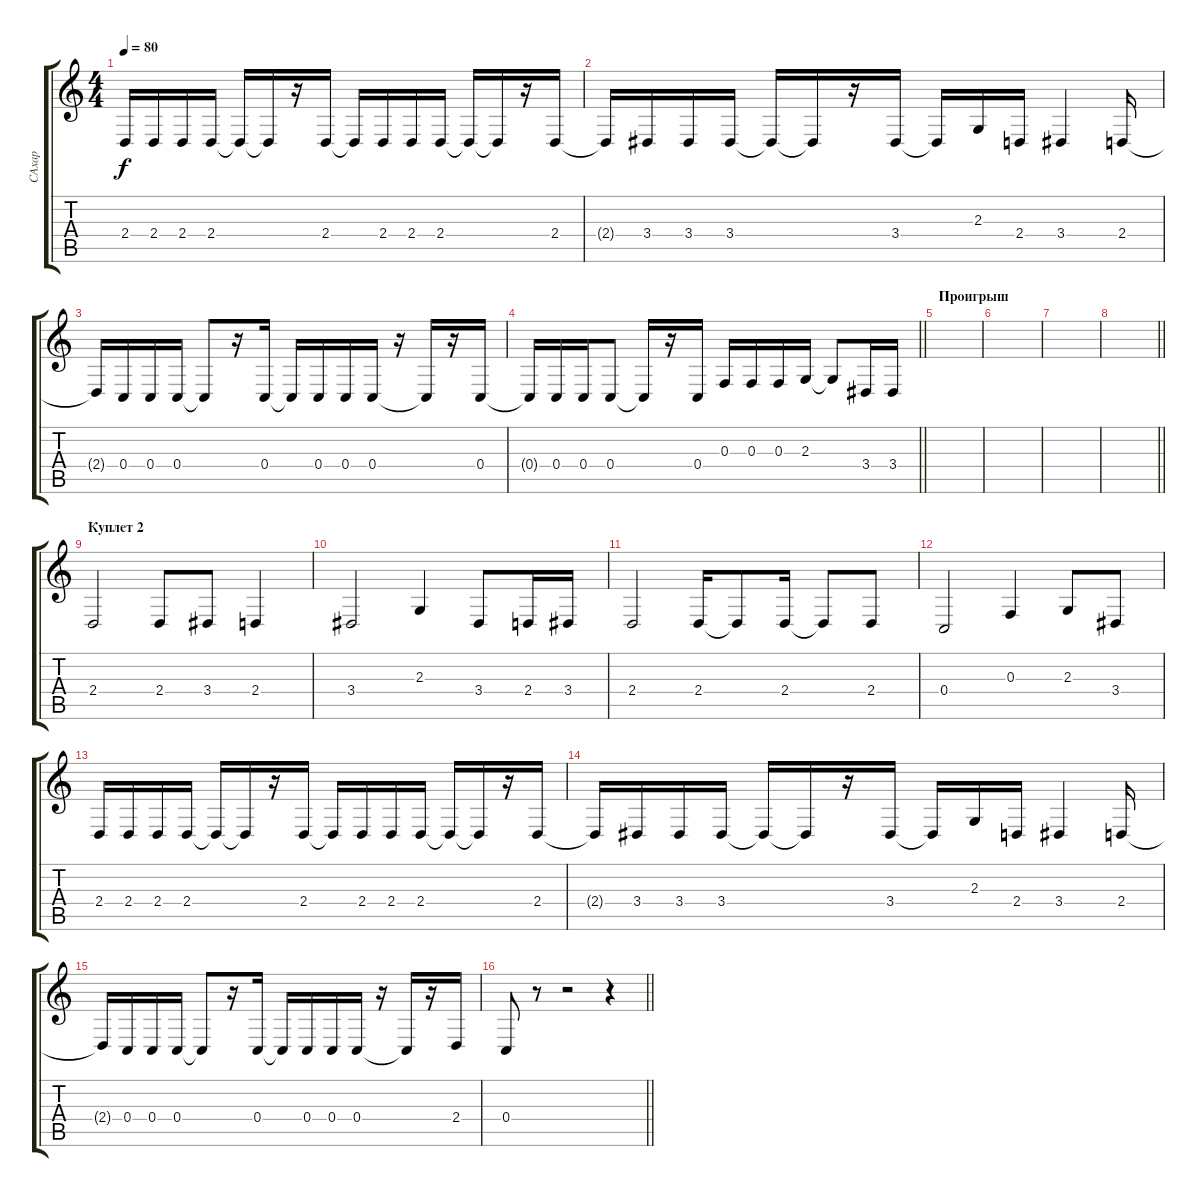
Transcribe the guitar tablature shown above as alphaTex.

\track ("САхар" "САхар") {instrument lead2sawtooth}
\staff {score tabs}
\tuning (D4 A3 F3 C3 G2 C2) {hide}
\ts (4 4)
\tempo 80
\clef g2
\ks c
2.4.16{dy f} 2.4.16 2.4.16 2.4.16 2.4{t}.16 2.4{t}.16 r.16 2.4.16 2.4{t}.16 2.4.16 2.4.16 2.4.16 2.4{t}.16 2.4{t}.16 r.16 2.4.16 |
2.4{t}.16 3.4.16 3.4.16 3.4.16 3.4{t}.16 3.4{t}.16 r.16 3.4.16 3.4{t}.16 2.3.16 2.4.16 3.4.4 2.4.16 |
2.4{t}.16 0.4.16 0.4.16 0.4.16 0.4{t}.8 r.16 0.4.16 0.4{t}.16 0.4.16 0.4.16 0.4.16 r.16 0.4{t}.16 r.16 0.4.16 |
\barLineRight lightlight
0.4{t}.16 0.4.16 0.4.16 0.4.8 0.4{t}.16 r.16 0.4.16 0.3.16 0.3.16 0.3.16 2.3.16 2.3{t}.8 3.4.16 3.4.16 |
\section ("" "Проигрыш")
|
|
|
\barLineRight lightlight
|
\section ("" "Куплет 2")
2.4.2 2.4.8 3.4.8 2.4.4 |
3.4.2 2.3.4 3.4.8 2.4.16 3.4.16 |
2.4.2 2.4.16 2.4{t}.8 2.4.16 2.4{t}.8 2.4.8 |
0.4.2 0.3.4 2.3.8 3.4.8 |
2.4.16 2.4.16 2.4.16 2.4.16 2.4{t}.16 2.4{t}.16 r.16 2.4.16 2.4{t}.16 2.4.16 2.4.16 2.4.16 2.4{t}.16 2.4{t}.16 r.16 2.4.16 |
2.4{t}.16 3.4.16 3.4.16 3.4.16 3.4{t}.16 3.4{t}.16 r.16 3.4.16 3.4{t}.16 2.3.16 2.4.16 3.4.4 2.4.16 |
2.4{t}.16 0.4.16 0.4.16 0.4.16 0.4{t}.8 r.16 0.4.16 0.4{t}.16 0.4.16 0.4.16 0.4.16 r.16 0.4{t}.16 r.16 2.4.16 |
\barLineRight lightlight
0.4.8 r.8 r.2 r.4
